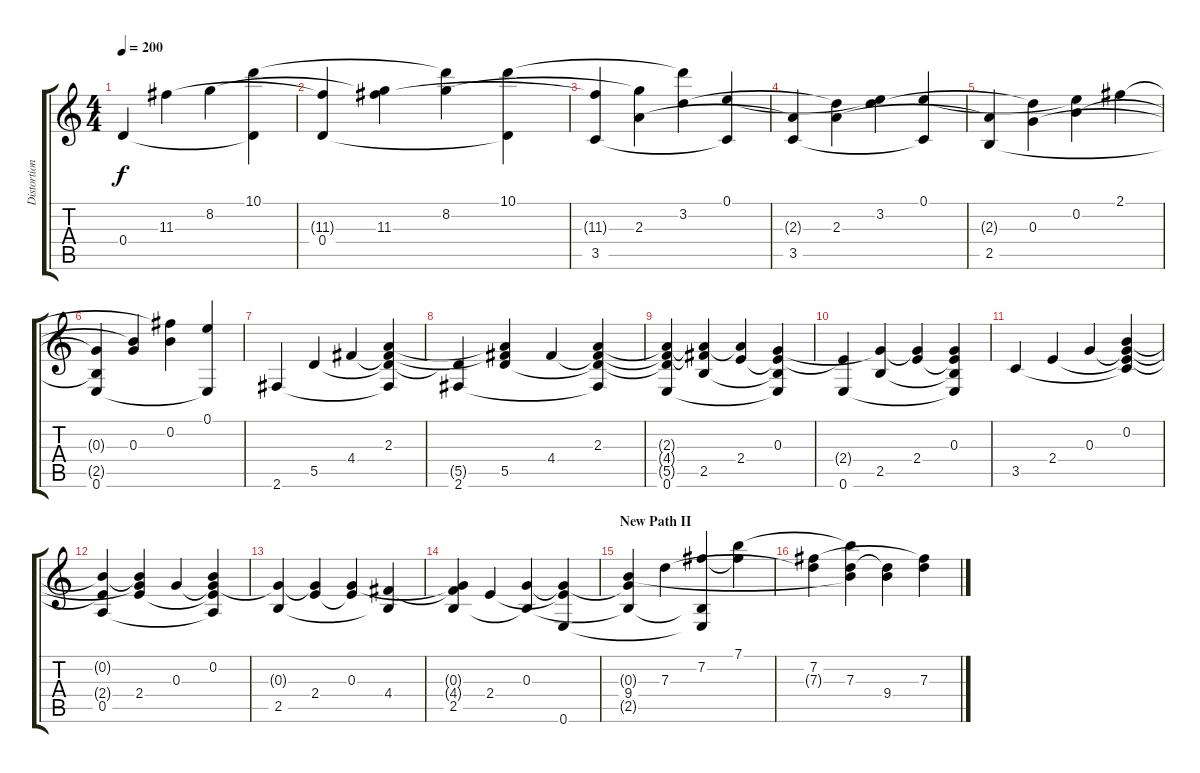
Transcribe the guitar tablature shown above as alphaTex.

\track ("Distortion Yoe/Harp" "Distortion") {instrument distortionguitar}
\staff {score tabs}
\tuning (E4 B3 G3 D3 A2 E2) {hide}
\ts (4 4)
\tempo 200
\clef g2
\ks c
0.4.4{dy f} 11.3.4 8.2.4 (10.1 0.4{t}).4 |
(11.3{t} 0.4).4 (8.2{t} 11.3).4 (10.1{t} 8.2).4 (10.1 0.4{t}).4 |
(11.3{t} 3.5).4 (8.2{t} 2.3).4 (10.1{t} 3.2).4 (0.1 3.5{t}).4 |
(2.3{t} 3.5).4 (3.2{t} 2.3).4 (0.1{t} 3.2).4 (0.1 3.5{t}).4 |
(2.3{t} 2.5).4 (3.2{t} 0.3).4 (0.1{t} 0.2).4 2.1.4 |
(0.3{t} 2.5{t} 0.6).4 (0.2{t} 0.3).4 (2.1{t} 0.2).4 (0.1 0.6{t}).4 |
2.6.4 5.5.4 4.4.4 (2.3 4.4{t} 5.5{t} 2.6{t}).4 |
(5.5{t} 2.6).4 (2.3{t} 4.4{t} 5.5).4 4.4.4 (2.3 4.4{t} 5.5{t} 2.6{t}).4 |
(2.3{t} 4.4{t} 5.5{t} 0.6).4 (2.3{t} 4.4{t} 2.5).4 (2.3{t} 2.4).4 (0.3 2.4{t} 2.5{t} 0.6{t}).4 |
(2.4{t} 0.6).4 (0.3{t} 2.5).4 (0.3{t} 2.4).4 (0.3 2.4{t} 2.5{t} 0.6{t}).4 |
3.5.4 2.4.4 0.3.4 (0.2 0.3{t} 2.4{t} 3.5{t}).4 |
(0.2{t} 2.4{t} 0.5).4 (0.2{t} 0.3{t} 2.4).4 0.3.4 (0.2 0.3{t} 2.4{t} 0.5{t}).4 |
(0.3{t} 2.5).4 (0.3{t} 2.4).4 (0.3 2.4{t}).4 (4.4 2.5{t}).4 |
(0.3{t} 4.4{t} 2.5).4 2.4.4 (0.3 2.5{t}).4 (0.3{t} 2.4{t} 0.6).4 |
\section ("" "New Path II")
(0.3{t} 9.4 2.5{t}).4 7.3.4 (7.2 2.5{t} 0.6{t}).4 (7.1 7.2{t}).4 |
(7.2 7.3{t}).4 (7.1{t} 7.3 9.4{t}).4 (7.3{t} 9.4).4 (7.2{t} 7.3).4
